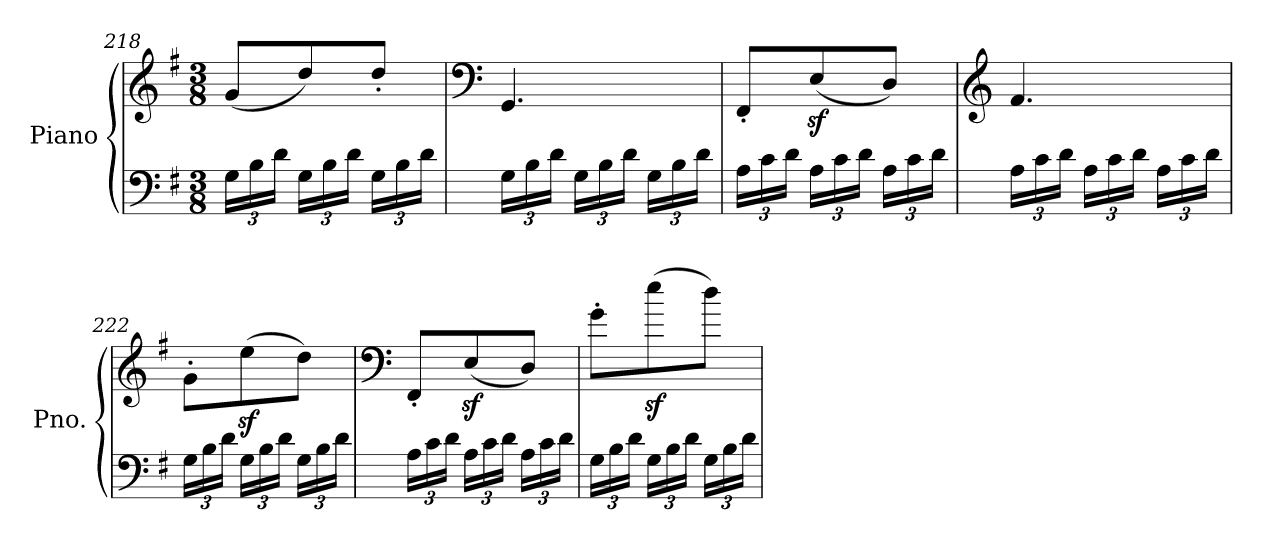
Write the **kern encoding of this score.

**kern	**kern
*part1	*part1
*staff2	*staff1
*I"Piano	*
*I'Pno.	*
!!LO:LB:g=z
*clefF4	*clefG2
*k[f#]	*k[f#]
*M3/8	*M3/8
*Xbrackettup	*
=218	=218
24G\LL	(<8g/L
24B\	.
24d\JJ	.
24G\LL	8dd/)
24B\	.
24d\JJ	.
24G\LL	8dd'/J
24B\	.
24d\JJ	.
=219	=219
*	*clefF4
24G\LL	4.GG/
24B\	.
24d\JJ	.
24G\LL	.
24B\	.
24d\JJ	.
24G\LL	.
24B\	.
24d\JJ	.
=220	=220
24A\LL	8FF#'/L
24c\	.
24d\JJ	.
24A\LL	(<8Ez</
24c\	.
24d\JJ	.
24A\LL	8D/J)
24c\	.
24d\JJ	.
=221	=221
*	*clefG2
24A\LL	4.f#/
24c\	.
24d\JJ	.
24A\LL	.
24c\	.
24d\JJ	.
24A\LL	.
24c\	.
24d\JJ	.
!!LO:PB:g=z
=222	=222
24G\LL	8g'\L
24B\	.
24d\JJ	.
24G\LL	(>8eez<\
24B\	.
24d\JJ	.
24G\LL	8dd\J)
24B\	.
24d\JJ	.
=223	=223
*	*clefF4
24A\LL	8FF#'/L
24c\	.
24d\JJ	.
24A\LL	(<8Ez</
24c\	.
24d\JJ	.
24A\LL	8D/J)
24c\	.
24d\JJ	.
=224	=224
24G\LL	8g'\L
24B\	.
24d\JJ	.
24G\LL	(>8eez<\
24B\	.
24d\JJ	.
24G\LL	8dd\J)
24B\	.
24d\JJ	.
=	=
*-	*-
